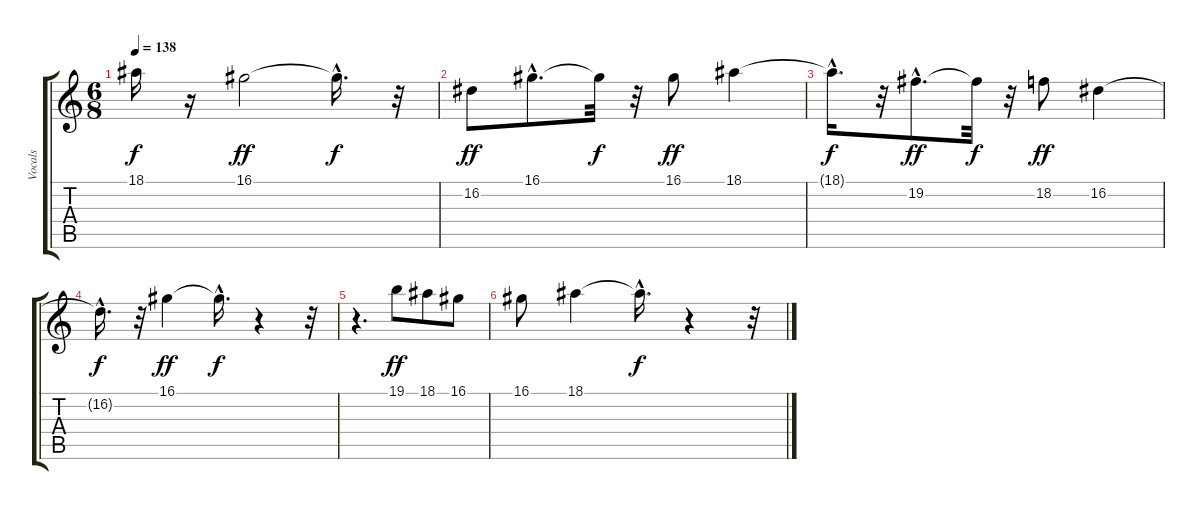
\track ("Vocals" "Vocals") {instrument choiraahs}
\staff {score tabs}
\tuning (E4 B3 G3 D3 A2 E2) {hide}
\ts (6 8)
\tempo 138
\clef g2
\ks c
18.1{t}.16{dy f} r.16 16.1.2{dy ff} 16.1{hac t}.16{d dy f} r.32 |
16.2.8{dy ff} 16.1{hac}.8{d} 16.1{t}.32{dy f} r.32 16.1.8{dy ff} 18.1.4 |
18.1{hac t}.16{d dy f} r.32 19.2{hac}.8{d dy ff} 19.2{t}.32{dy f} r.32 18.2.8{dy ff} 16.2.4 |
16.2{hac t}.16{d dy f} r.32 16.1.4{dy ff} 16.1{hac t}.16{d dy f} r.4 r.32 |
r.4{d} 19.1.8{dy ff} 18.1.8 16.1.8 |
16.1.8 18.1.4 18.1{hac t}.16{d dy f} r.4 r.32
